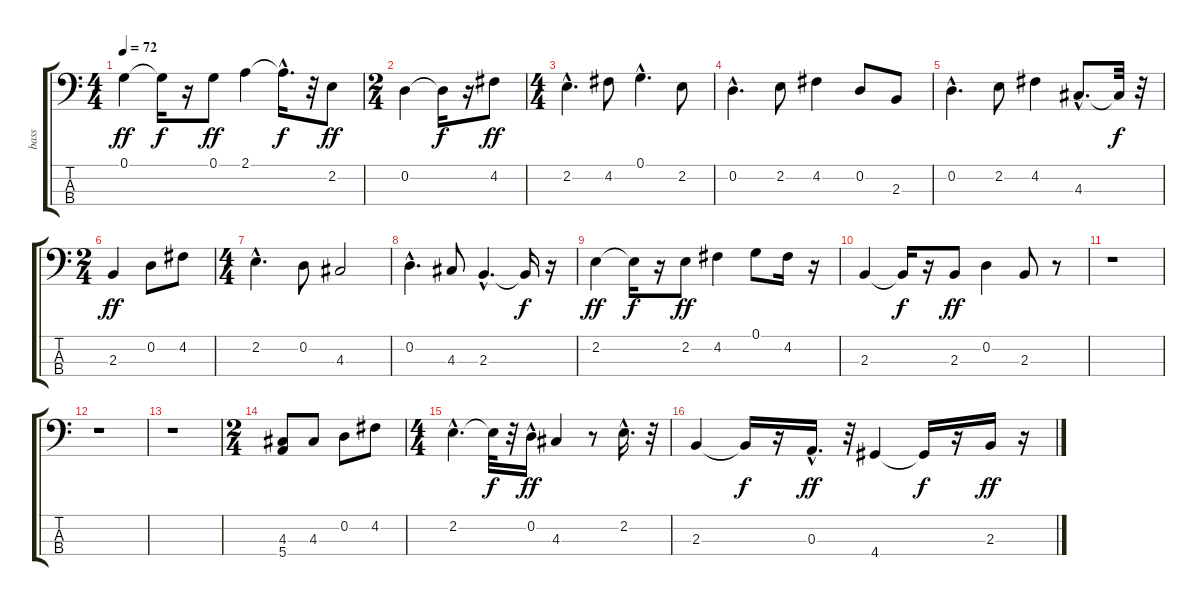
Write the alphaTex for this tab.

\track ("bass" "bass") {instrument electricbassfinger}
\staff {score tabs}
\tuning (G2 D2 A1 E1) {hide}
\ts (4 4)
\tempo 72
\clef f4
\ks c
0.1.4{dy ff} 0.1{t}.16{dy f} r.16 0.1.8{dy ff} 2.1.4 2.1{hac t}.16{d dy f} r.32 2.2.8{dy ff} |
\ts (2 4)
0.2.4 0.2{t}.16{dy f} r.16 4.2.8{dy ff} |
\ts (4 4)
2.2{hac}.4{d} 4.2.8 0.1{hac}.4{d} 2.2.8 |
0.2{hac}.4{d} 2.2.8 4.2.4 0.2.8 2.3.8 |
0.2{hac}.4{d} 2.2.8 4.2.4 4.3{hac}.8{d} 4.3{t}.32{dy f} r.32 |
\ts (2 4)
2.3.4{dy ff} 0.2.8 4.2.8 |
\ts (4 4)
2.2{hac}.4{d} 0.2.8 4.3.2 |
0.2{hac}.4{d} 4.3.8 2.3{hac}.4{d} 2.3{t}.16{dy f} r.16 |
2.2.4{dy ff} 2.2{t}.16{dy f} r.16 2.2.8{dy ff} 4.2.4 0.1.8 4.2.16 r.16 |
2.3.4 2.3{t}.16{dy f} r.16 2.3.8{dy ff} 0.2.4 2.3.8 r.8 |
r.1 |
r.1 |
r.1 |
\ts (2 4)
(4.3 5.4).8 4.3.8 0.2.8 4.2.8 |
\ts (4 4)
2.2{hac}.4{d} 2.2{t}.32{dy f} r.32 0.2{hac}.16{dy ff} 4.3.4 r.8 2.2{hac}.16{d} r.32 |
2.3.4 2.3{t}.16{dy f} r.16 0.3{hac}.16{d dy ff} r.32 4.4.4 4.4{t}.16{dy f} r.16 2.3.16{dy ff} r.16
